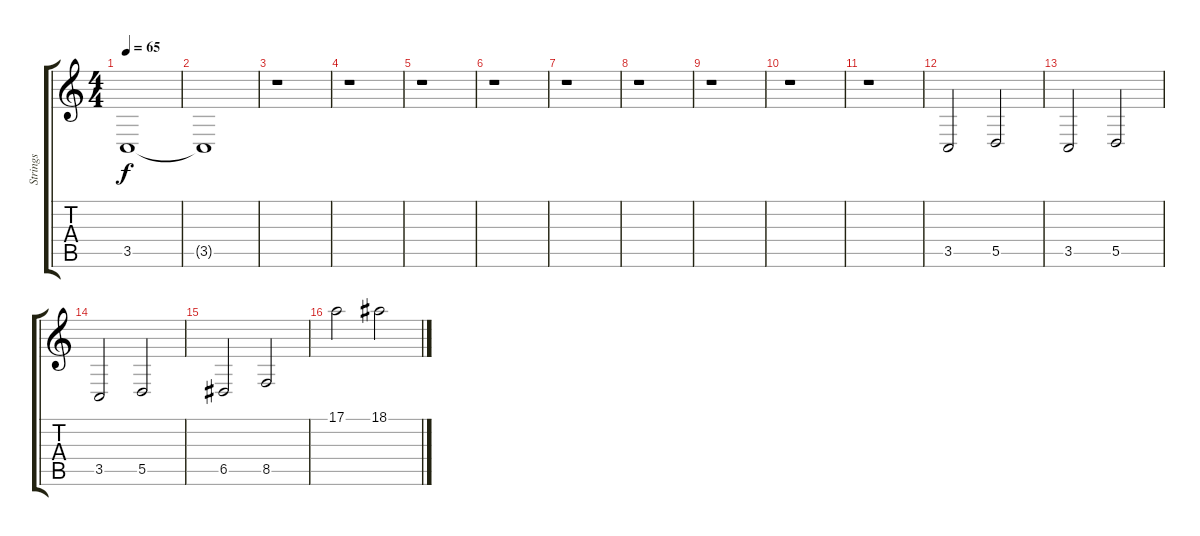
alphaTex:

\track ("Strings" "Strings") {instrument stringensemble1}
\staff {score tabs}
\tuning (E4 B3 G3 D3 A2 E2) {hide}
\ts (4 4)
\tempo 65
\clef g2
\ks c
3.5.1{dy f} |
3.5{t}.1 |
r.1 |
r.1 |
r.1 |
r.1 |
r.1 |
r.1 |
r.1 |
r.1 |
r.1 |
3.5.2 5.5.2 |
3.5.2 5.5.2 |
3.5.2 5.5.2 |
6.5.2 8.5.2 |
17.1.2 18.1.2
